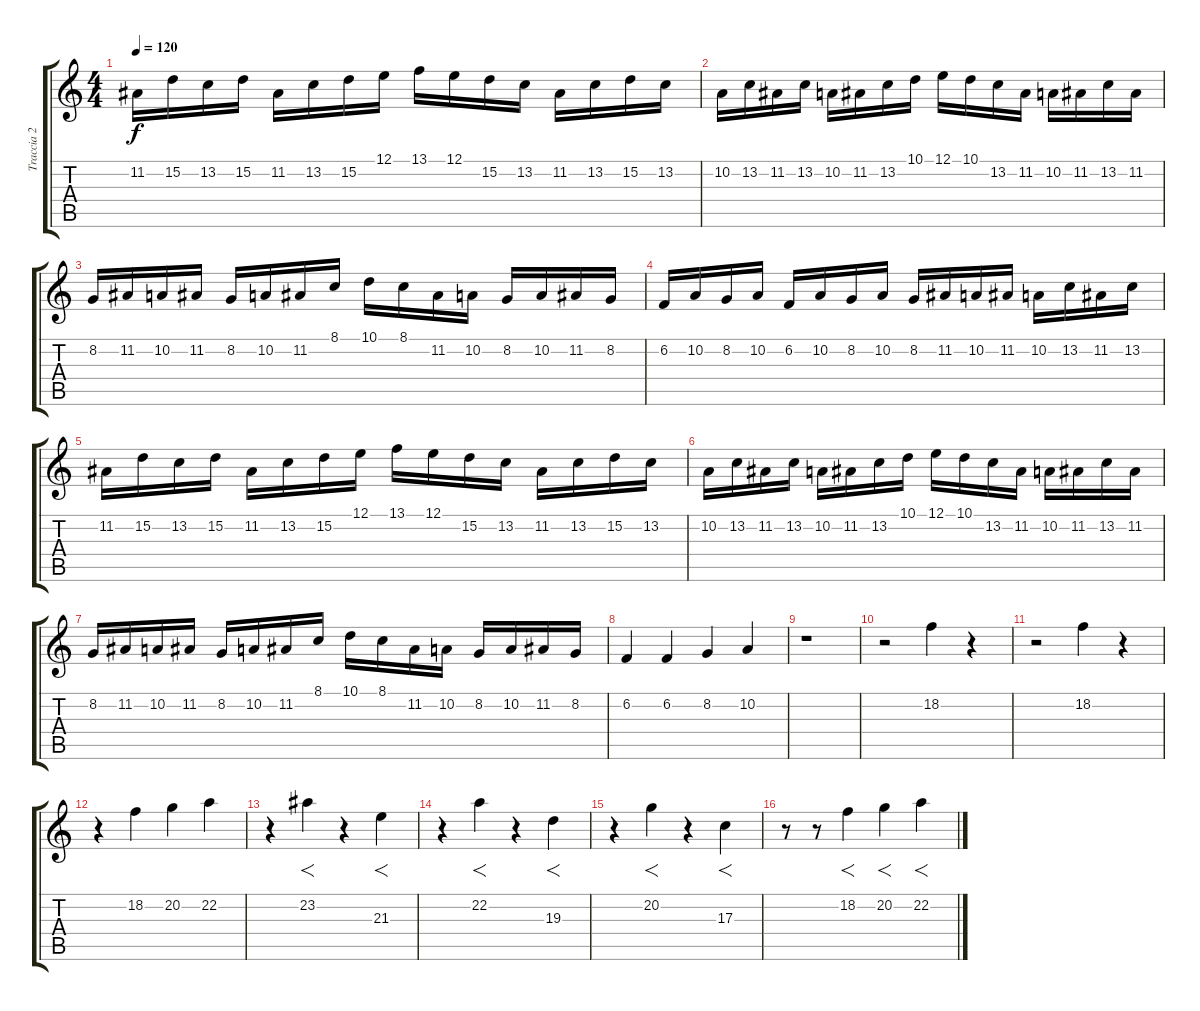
\track ("Traccia 2" "Traccia 2") {instrument harpsichord}
\staff {score tabs}
\tuning (E4 B3 G3 D3 A2 E2) {hide}
\ts (4 4)
\tempo 120
\clef g2
\ks c
11.2.16{dy f} 15.2.16 13.2.16 15.2.16 11.2.16 13.2.16 15.2.16 12.1.16 13.1.16 12.1.16 15.2.16 13.2.16 11.2.16 13.2.16 15.2.16 13.2.16 |
10.2.16 13.2.16 11.2.16 13.2.16 10.2.16 11.2.16 13.2.16 10.1.16 12.1.16 10.1.16 13.2.16 11.2.16 10.2.16 11.2.16 13.2.16 11.2.16 |
8.2.16 11.2.16 10.2.16 11.2.16 8.2.16 10.2.16 11.2.16 8.1.16 10.1.16 8.1.16 11.2.16 10.2.16 8.2.16 10.2.16 11.2.16 8.2.16 |
6.2.16 10.2.16 8.2.16 10.2.16 6.2.16 10.2.16 8.2.16 10.2.16 8.2.16 11.2.16 10.2.16 11.2.16 10.2.16 13.2.16 11.2.16 13.2.16 |
11.2.16 15.2.16 13.2.16 15.2.16 11.2.16 13.2.16 15.2.16 12.1.16 13.1.16 12.1.16 15.2.16 13.2.16 11.2.16 13.2.16 15.2.16 13.2.16 |
10.2.16 13.2.16 11.2.16 13.2.16 10.2.16 11.2.16 13.2.16 10.1.16 12.1.16 10.1.16 13.2.16 11.2.16 10.2.16 11.2.16 13.2.16 11.2.16 |
8.2.16 11.2.16 10.2.16 11.2.16 8.2.16 10.2.16 11.2.16 8.1.16 10.1.16 8.1.16 11.2.16 10.2.16 8.2.16 10.2.16 11.2.16 8.2.16 |
6.2.4 6.2.4 8.2.4 10.2.4 |
r.1 |
r.2 18.2.4 r.4 |
r.2 18.2.4 r.4 |
r.4 18.2.4 20.2.4 22.2.4 |
r.4 23.2.4{f} r.4 21.3.4{f} |
r.4 22.2.4{f} r.4 19.3.4{f} |
r.4 20.2.4{f} r.4 17.3.4{f} |
r.8 r.8 18.2.4{f} 20.2.4{f} 22.2.4{f}
